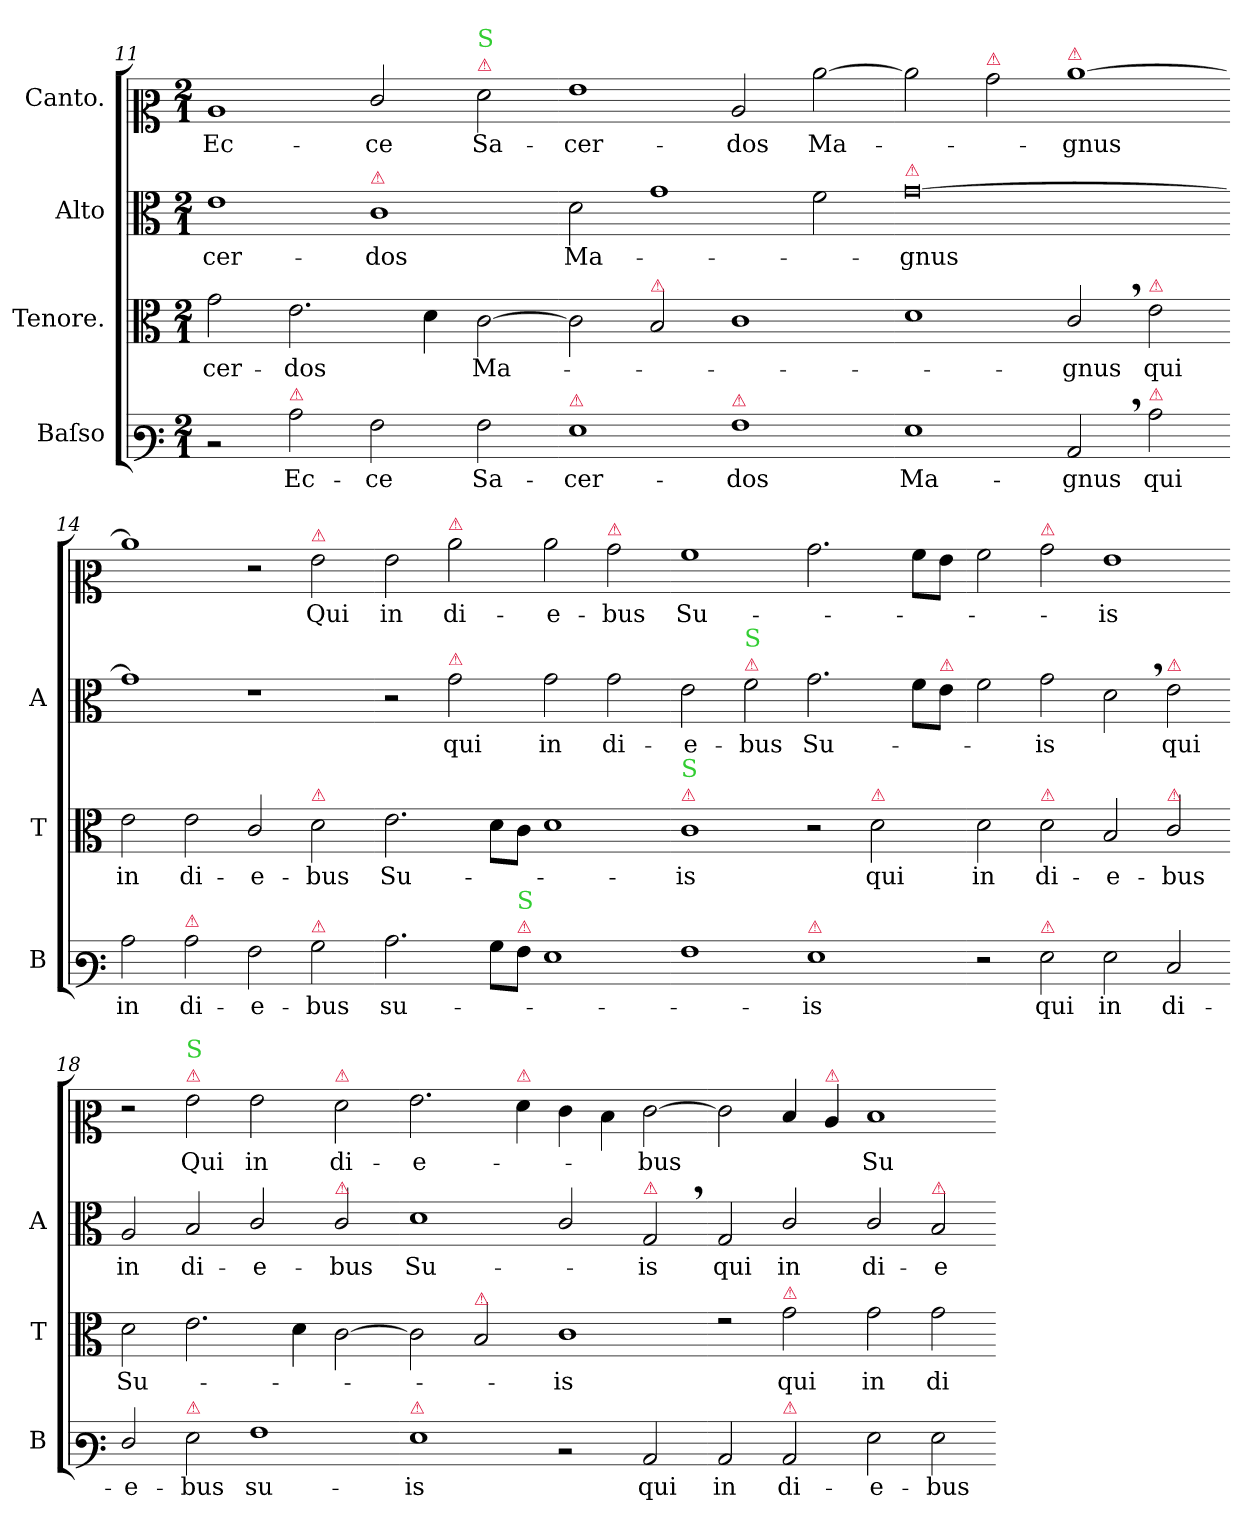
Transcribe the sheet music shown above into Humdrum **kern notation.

**kern	**text	**kern	**text	**kern	**text	**kern	**text
*part4	*part4	*part3	*part3	*part2	*part2	*part1	*part1
*staff4	*staff4	*staff3	*staff3	*staff2	*staff2	*staff1	*staff1
*I"Baſso	*	*I"Tenore.	*	*I"Alto	*	*I"Canto.	*
*I'B	*	*I'T	*	*I'A	*	*	*
*clefF3	*	*clefC3	*	*clefC3	*	*clefC2	*
*k[]	*	*k[]	*	*k[]	*	*k[]	*
*M2/1	*	*M2/1	*	*M2/1	*	*M2/1	*
=11	=11	=11	=11	=11	=11	=11	=11
!	!	!	!	!	!	!	!LO:LY:i
2rD	.	2g\	-cer-	1e	-cer-	1c	Ec-
!LO:TX:a:color=crimson:t=⚠	!	!	!	!	!	!	!
!	!LO:LY:i	!	!	!	!	!	!
2c\	Ec-	2.e\	-dos	.	.	.	.
!	!	!	!	!LO:TX:a:color=crimson:t=⚠	!	!	!
!	!LO:LY:i	!	!	!	!	!	!LO:LY:i
2A\	-ce	.	.	1c	-dos	2e/	-ce
.	.	4d\	.	.	.	.	.
!	!	!	!	!	!	!LO:TX:a:color=crimson:t=⚠	!
!	!	!	!	!	!	!LO:TX:a:color=limegreen:t=S	!
!	!LO:LY:i	!	!	!	!	!	!LO:LY:i
2A\	Sa-	[2c\	Ma-	.	.	2f\	Sa-
=12-	=12-	=12-	=12-	=12-	=12-	=12-	=12-
!LO:TX:a:color=crimson:t=⚠	!	!	!	!	!	!	!
!	!LO:LY:i	!	!	!	!	!	!LO:LY:i
1G	-cer-	2c\]	.	2d\	Ma-	1g	-cer-
!	!	!LO:TX:a:color=crimson:t=⚠	!	!	!	!	!
.	.	2B/	.	1g	.	.	.
!LO:TX:a:color=crimson:t=⚠	!	!	!	!	!	!	!
!	!LO:LY:i	!	!	!	!	!	!LO:LY:i
1A	-dos	1c	.	.	.	2c/	-dos
!	!	!	!	!	!	!	!LO:LY:i
.	.	.	.	2f\	.	[2cc\	Ma-
=13-	=13-	=13-	=13-	=13-	=13-	=13-	=13-
!	!	!	!	!LO:TX:a:color=crimson:t=⚠	!	!	!
!	!LO:LY:i	!	!	!	!	!	!
1G	Ma-	1d	.	[0g	-gnus	2cc\]	.
!	!	!	!	!	!	!LO:TX:a:color=crimson:t=⚠	!
.	.	.	.	.	.	2b\	.
!	!	!	!	!	!	!LO:TX:a:color=crimson:t=⚠	!
!	!LO:LY:i	!	!	!	!	!	!LO:LY:i
2C,</	-gnus	2c,</	-gnus	.	.	[1cc	-gnus
!	!	!LO:TX:a:color=crimson:t=⚠	!	!	!	!	!
!LO:TX:a:color=crimson:t=⚠	!	!	!	!	!	!	!
2c\	qui	2e\	qui	.	.	.	.
=14-	=14-	=14-	=14-	=14-	=14-	=14-	=14-
2c\	in	2e\	in	1g]	.	1cc]	.
!LO:TX:a:color=crimson:t=⚠	!	!	!	!	!	!	!
2c\	di-	2e\	di-	.	.	.	.
2A\	-e-	2c/	-e-	1r	.	2r	.
!	!	!	!	!	!	!LO:TX:a:color=crimson:t=⚠	!
!	!	!LO:TX:a:color=crimson:t=⚠	!	!	!	!	!
!LO:TX:a:color=crimson:t=⚠	!	!	!	!	!	!	!
2B\	-bus	2d\	-bus	.	.	2g\	Qui
=15-	=15-	=15-	=15-	=15-	=15-	=15-	=15-
2.c\	su-	2.e\	Su-	2r	.	2g\	in
!	!	!	!	!	!	!LO:TX:a:color=crimson:t=⚠	!
!	!	!	!	!LO:TX:a:color=crimson:t=⚠	!	!	!
.	.	.	.	2g\	qui	2cc\	di-
8B\L	.	8d\L	.	.	.	.	.
!LO:TX:a:color=crimson:t=⚠	!	!	!	!	!	!	!
!LO:TX:a:color=limegreen:t=S	!	!	!	!	!	!	!
8A\J	.	8c\J	.	.	.	.	.
1G	.	1d	.	2g\	in	2cc\	-e-
!	!	!	!	!	!	!LO:TX:a:color=crimson:t=⚠	!
.	.	.	.	2g\	di-	2b\	-bus
=16-	=16-	=16-	=16-	=16-	=16-	=16-	=16-
!	!	!LO:TX:a:color=crimson:t=⚠	!	!	!	!	!
!	!	!LO:TX:a:color=limegreen:t=S	!	!	!	!	!
1A	.	1c	-is	2e\	-e-	1a	Su-
!	!	!	!	!LO:TX:a:color=crimson:t=⚠	!	!	!
!	!	!	!	!LO:TX:a:color=limegreen:t=S	!	!	!
.	.	.	.	2f\	-bus	.	.
!LO:TX:a:color=crimson:t=⚠	!	!	!	!	!	!	!
1G	-is	2r	.	2.g\	Su-	2.b\	.
!	!	!LO:TX:a:color=crimson:t=⚠	!	!	!	!	!
!	!	!	!LO:LY:i	!	!	!	!
.	.	2d\	qui	.	.	.	.
.	.	.	.	8f\L	.	8a\L	.
!	!	!	!	!LO:TX:a:color=crimson:t=⚠	!	!	!
.	.	.	.	8e\J	.	8g\J	.
=17-	=17-	=17-	=17-	=17-	=17-	=17-	=17-
!	!	!	!LO:LY:i	!	!	!	!
2r	.	2d\	in	2f\	.	2a\	.
!	!	!	!	!	!	!LO:TX:a:color=crimson:t=⚠	!
!	!	!LO:TX:a:color=crimson:t=⚠	!	!	!	!	!
!LO:TX:a:color=crimson:t=⚠	!	!	!	!	!	!	!
!	!LO:LY:i	!	!LO:LY:i	!	!	!	!
2G\	qui	2d\	di-	2g\	is	2b\	.
!	!LO:LY:i	!	!LO:LY:i	!	!	!	!
2G\	in	2B/	-e-	2d,<\	.	1g	-is
!	!	!	!	!LO:TX:a:color=crimson:t=⚠	!	!	!
!	!	!LO:TX:a:color=crimson:t=⚠	!	!	!	!	!
!	!LO:LY:i	!	!LO:LY:i	!	!LO:LY:i	!	!
2E/	di-	2c/	-bus	2e\	qui	.	.
=18-	=18-	=18-	=18-	=18-	=18-	=18-	=18-
!	!LO:LY:i	!	!LO:LY:i	!	!LO:LY:i	!	!
2F/	-e-	2d\	Su-	2A/	in	2r	.
!	!	!	!	!	!	!LO:TX:a:color=crimson:t=⚠	!
!	!	!	!	!	!	!LO:TX:a:color=limegreen:t=S	!
!LO:TX:a:color=crimson:t=⚠	!	!	!	!	!	!	!
!	!LO:LY:i	!	!	!	!LO:LY:i	!	!LO:LY:i
2G\	-bus	2.e\	.	2B/	di-	2g\	Qui
!	!LO:LY:i	!	!	!	!LO:LY:i	!	!LO:LY:i
1A	su-	.	.	2c/	-e-	2g\	in
.	.	4d\	.	.	.	.	.
!	!	!	!	!	!	!LO:TX:a:color=crimson:t=⚠	!
!	!	!	!	!LO:TX:a:color=crimson:t=⚠	!	!	!
!	!	!	!	!	!LO:LY:i	!	!LO:LY:i
.	.	[2c\	.	2c/	-bus	2f\	di-
=19-	=19-	=19-	=19-	=19-	=19-	=19-	=19-
!LO:TX:a:color=crimson:t=⚠	!	!	!	!	!	!	!
!	!LO:LY:i	!	!	!	!LO:LY:i	!	!LO:LY:i
1G	-is	2c\]	.	1d	Su-	2.g\	-e-
!	!	!LO:TX:a:color=crimson:t=⚠	!	!	!	!	!
.	.	2B/	.	.	.	.	.
!	!	!	!	!	!	!LO:TX:a:color=crimson:t=⚠	!
.	.	.	.	.	.	4f\	.
!	!	!	!LO:LY:i	!	!	!	!
2rD	.	1c	-is	2c/	.	4e\	.
.	.	.	.	.	.	4d\	.
!	!	!	!	!LO:TX:a:color=crimson:t=⚠	!	!	!
!	!LO:LY:i	!	!	!	!LO:LY:i	!	!LO:LY:i
2C/	qui	.	.	2G,</	-is	[2e\	-bus
=20-	=20-	=20-	=20-	=20-	=20-	=20-	=20-
!	!LO:LY:i	!	!	!	!LO:LY:i	!	!
2C/	in	2re	.	2G/	qui	2e\]	.
!	!	!LO:TX:a:color=crimson:t=⚠	!	!	!	!	!
!LO:TX:a:color=crimson:t=⚠	!	!	!	!	!	!	!
!	!LO:LY:i	!	!LO:LY:i	!	!LO:LY:i	!	!
2C/	di-	2g\	qui	2c/	in	4d/	.
!	!	!	!	!	!	!LO:TX:a:color=crimson:t=⚠	!
.	.	.	.	.	.	4c/	.
!	!LO:LY:i	!	!LO:LY:i	!	!LO:LY:i	!	!LO:LY:i
2G\	-e-	2g\	in	2c/	di-	1d	Su-
!	!	!	!	!LO:TX:a:color=crimson:t=⚠	!	!	!
!	!LO:LY:i	!	!LO:LY:i	!	!LO:LY:i	!	!
2G\	-bus	2g\	di-	2B/	-e-	.	.
=-	=-	=-	=-	=-	=-	=-	=-
*-	*-	*-	*-	*-	*-	*-	*-
